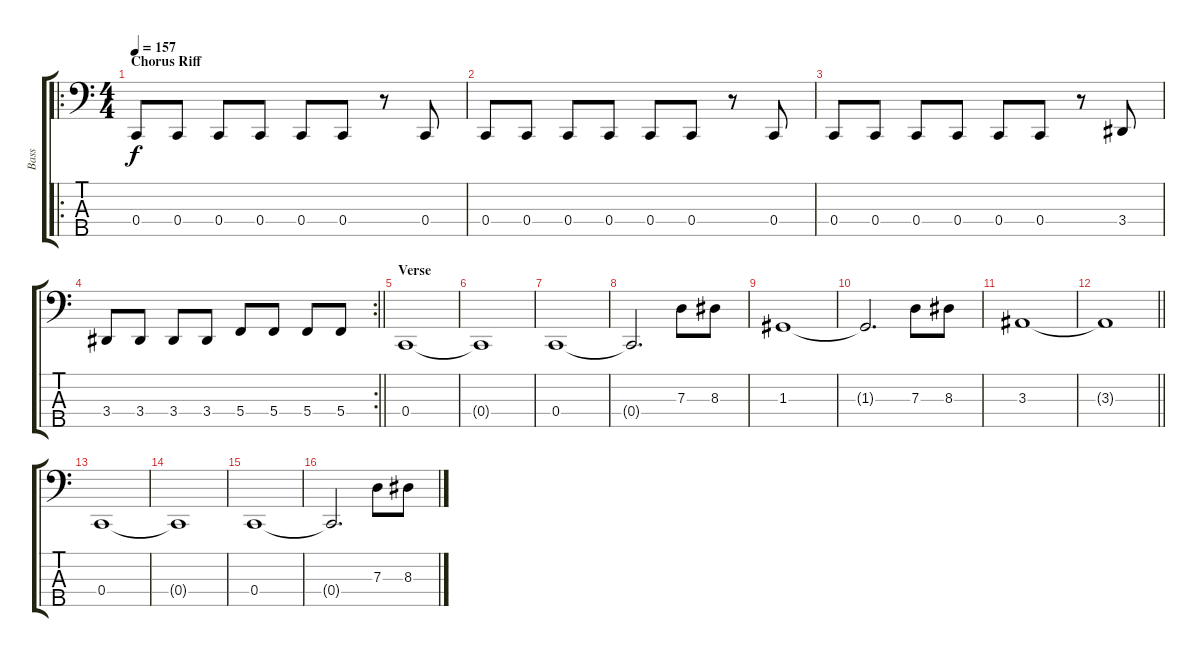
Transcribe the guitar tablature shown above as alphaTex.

\track ("Bass" "Bass") {instrument electricbassfinger}
\staff {score tabs}
\tuning (F2 C2 G1 C1 A0) {hide}
\ro
\ts (4 4)
\section ("" "Chorus Riff")
\tempo 157
\clef f4
\ks c
0.4.8{dy f} 0.4.8 0.4.8 0.4.8 0.4.8 0.4.8 r.8 0.4.8 |
0.4.8 0.4.8 0.4.8 0.4.8 0.4.8 0.4.8 r.8 0.4.8 |
0.4.8 0.4.8 0.4.8 0.4.8 0.4.8 0.4.8 r.8 3.4.8 |
\rc 2
\barLineRight lightlight
3.4.8 3.4.8 3.4.8 3.4.8 5.4.8 5.4.8 5.4.8 5.4.8 |
\section ("" "Verse")
0.4.1 |
0.4{t}.1 |
0.4.1 |
0.4{t}.2{d} 7.3.8 8.3.8 |
1.3.1 |
1.3{t}.2{d} 7.3.8 8.3.8 |
3.3.1 |
\barLineRight lightlight
3.3{t}.1 |
0.4.1 |
0.4{t}.1 |
0.4.1 |
0.4{t}.2{d} 7.3.8 8.3.8
